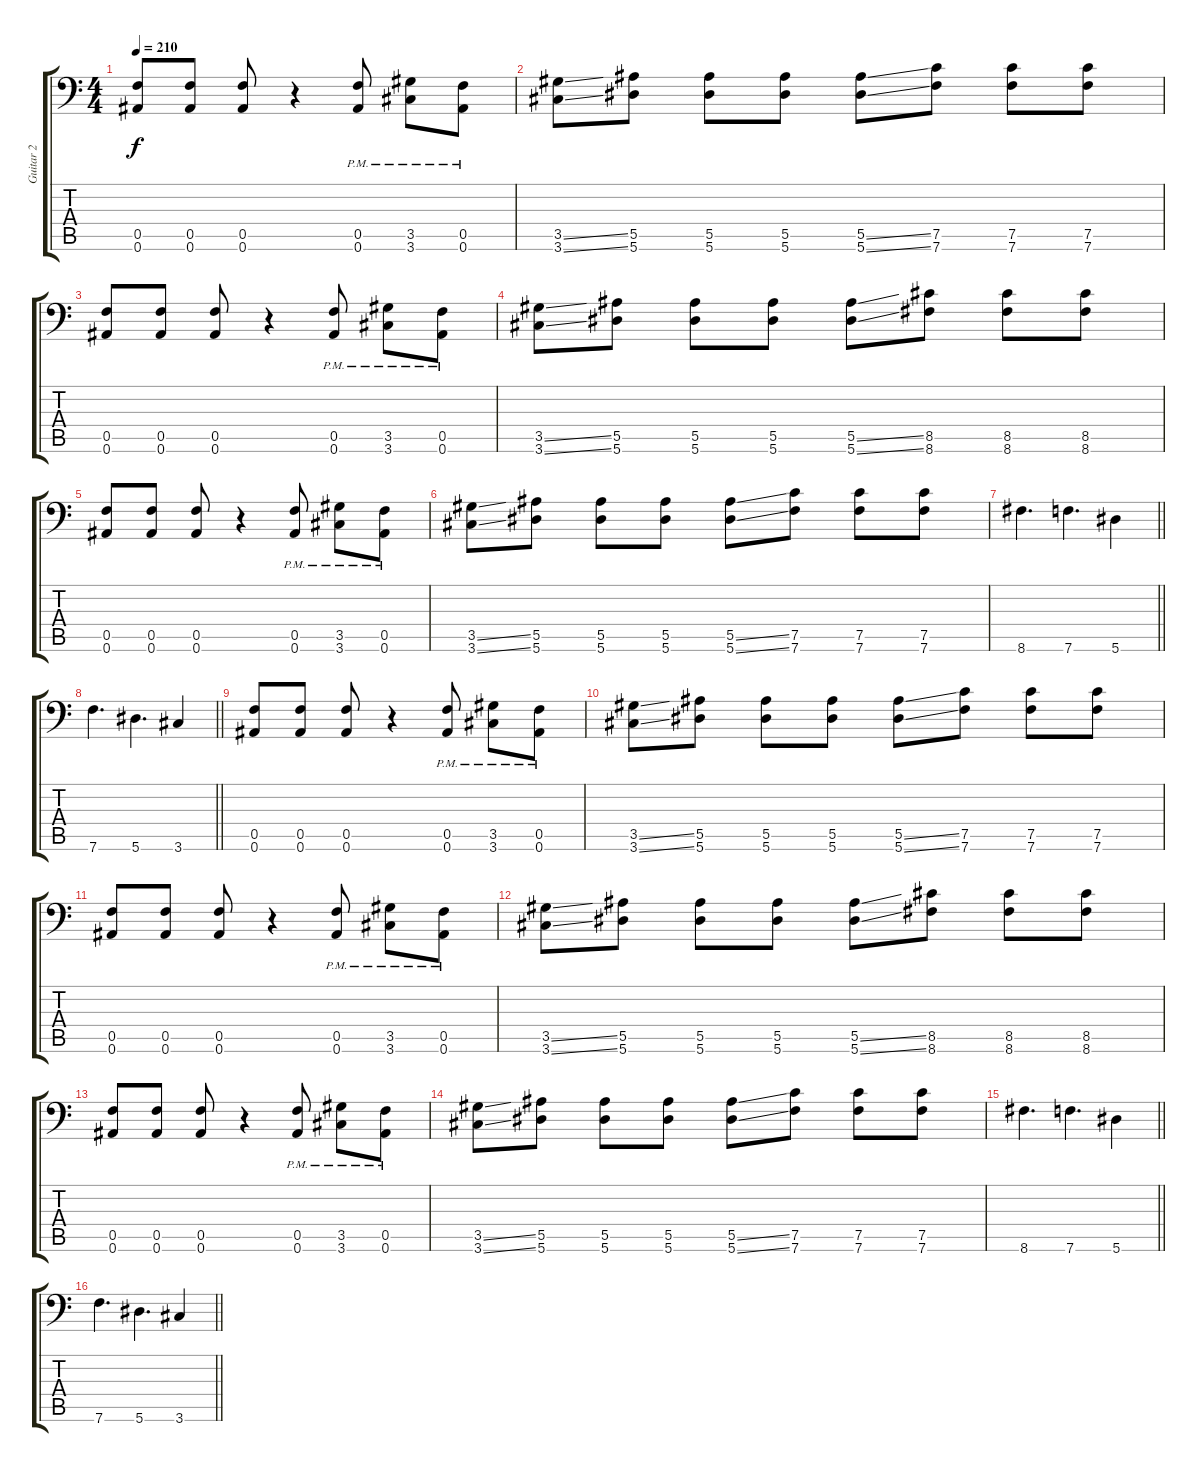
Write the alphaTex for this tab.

\track ("Guitar 2" "Guitar 2") {instrument distortionguitar}
\staff {score tabs}
\tuning (C4 G3 Eb3 Bb2 F2 Bb1) {hide}
\ts (4 4)
\tempo 210
\clef f4
\ks c
(0.5 0.6).8{dy f} (0.5 0.6).8 (0.5 0.6).8 r.4 (0.5{pm} 0.6{pm}).8 (3.5{pm} 3.6{pm}).8 (0.5{pm} 0.6{pm}).8 |
(3.5{ss} 3.6{ss}).8 (5.5 5.6).8 (5.5 5.6).8 (5.5 5.6).8 (5.5{ss} 5.6{ss}).8 (7.5 7.6).8 (7.5 7.6).8 (7.5 7.6).8 |
(0.5 0.6).8 (0.5 0.6).8 (0.5 0.6).8 r.4 (0.5{pm} 0.6{pm}).8 (3.5{pm} 3.6{pm}).8 (0.5{pm} 0.6{pm}).8 |
(3.5{ss} 3.6{ss}).8 (5.5 5.6).8 (5.5 5.6).8 (5.5 5.6).8 (5.5{ss} 5.6{ss}).8 (8.5 8.6).8 (8.5 8.6).8 (8.5 8.6).8 |
(0.5 0.6).8 (0.5 0.6).8 (0.5 0.6).8 r.4 (0.5{pm} 0.6{pm}).8 (3.5{pm} 3.6{pm}).8 (0.5{pm} 0.6{pm}).8 |
(3.5{ss} 3.6{ss}).8 (5.5 5.6).8 (5.5 5.6).8 (5.5 5.6).8 (5.5{ss} 5.6{ss}).8 (7.5 7.6).8 (7.5 7.6).8 (7.5 7.6).8 |
\barLineRight lightlight
8.6.4{d} 7.6.4{d} 5.6.4 |
\barLineRight lightlight
7.6.4{d} 5.6.4{d} 3.6.4 |
(0.5 0.6).8 (0.5 0.6).8 (0.5 0.6).8 r.4 (0.5{pm} 0.6{pm}).8 (3.5{pm} 3.6{pm}).8 (0.5{pm} 0.6{pm}).8 |
(3.5{ss} 3.6{ss}).8 (5.5 5.6).8 (5.5 5.6).8 (5.5 5.6).8 (5.5{ss} 5.6{ss}).8 (7.5 7.6).8 (7.5 7.6).8 (7.5 7.6).8 |
(0.5 0.6).8 (0.5 0.6).8 (0.5 0.6).8 r.4 (0.5{pm} 0.6{pm}).8 (3.5{pm} 3.6{pm}).8 (0.5{pm} 0.6{pm}).8 |
(3.5{ss} 3.6{ss}).8 (5.5 5.6).8 (5.5 5.6).8 (5.5 5.6).8 (5.5{ss} 5.6{ss}).8 (8.5 8.6).8 (8.5 8.6).8 (8.5 8.6).8 |
(0.5 0.6).8 (0.5 0.6).8 (0.5 0.6).8 r.4 (0.5{pm} 0.6{pm}).8 (3.5{pm} 3.6{pm}).8 (0.5{pm} 0.6{pm}).8 |
(3.5{ss} 3.6{ss}).8 (5.5 5.6).8 (5.5 5.6).8 (5.5 5.6).8 (5.5{ss} 5.6{ss}).8 (7.5 7.6).8 (7.5 7.6).8 (7.5 7.6).8 |
\barLineRight lightlight
8.6.4{d} 7.6.4{d} 5.6.4 |
\barLineRight lightlight
7.6.4{d} 5.6.4{d} 3.6.4
